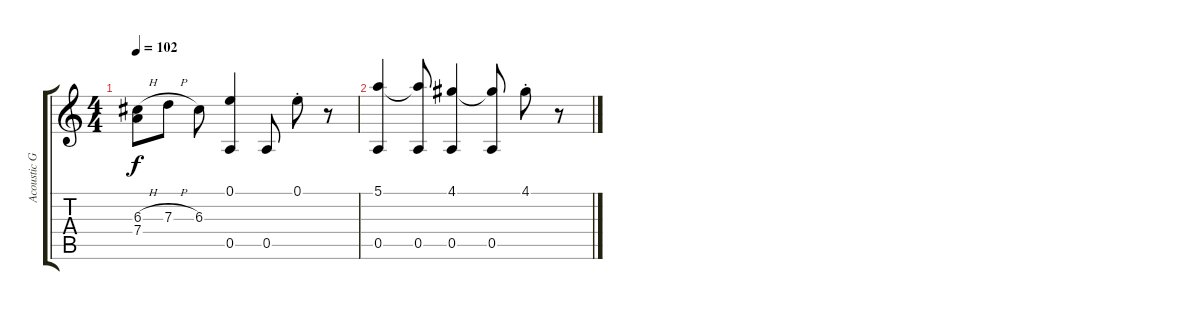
\track ("Acoustic Guitar" "Acoustic G") {instrument acousticguitarnylon}
\staff {score tabs}
\tuning (E4 B3 G3 D3 A2 E2) {hide}
\ts (4 4)
\tempo 102
\clef g2
\ks c
(6.3{h} 7.4).8{dy f} 7.3{h}.8 6.3.8 (0.1 0.5).4 0.5.8 0.1{st}.8 r.8 |
(5.1 0.5).4 (5.1{t} 0.5).8 (4.1 0.5).4 (4.1{t} 0.5).8 4.1{st}.8 r.8
